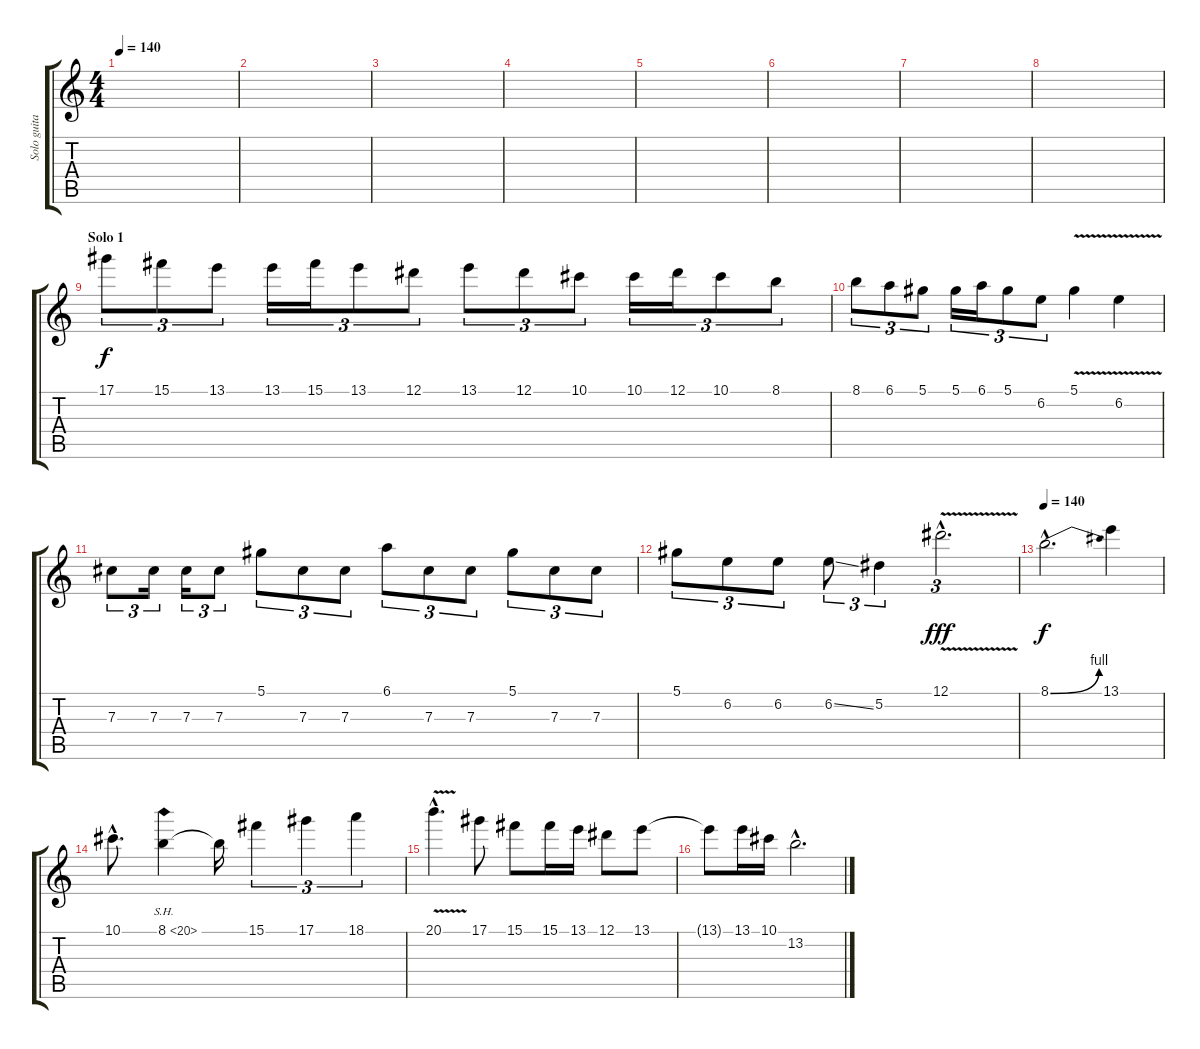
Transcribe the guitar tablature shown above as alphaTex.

\track ("Solo guitar 1" "Solo guita") {instrument overdrivenguitar}
\staff {score tabs}
\tuning (Eb4 Bb3 Gb3 Db3 Ab2 Db2) {hide}
\ts (4 4)
\tempo 140
\clef g2
\ks c
|
|
|
|
|
|
|
|
\section ("" "Solo 1")
17.1.8{tu (3 2)} 15.1.8{tu (3 2)} 13.1.8{tu (3 2)} 13.1.16{tu (3 2)} 15.1.16{tu (3 2)} 13.1.8{tu (3 2)} 12.1.8{tu (3 2)} 13.1.8{tu (3 2)} 12.1.8{tu (3 2)} 10.1.8{tu (3 2)} 10.1.16{tu (3 2)} 12.1.16{tu (3 2)} 10.1.8{tu (3 2)} 8.1.8{tu (3 2)} |
8.1.8{tu (3 2)} 6.1.8{tu (3 2)} 5.1.8{tu (3 2)} 5.1.16{tu (3 2)} 6.1.16{tu (3 2)} 5.1.8{tu (3 2)} 6.2.8{tu (3 2)} 5.1{v}.4 6.2{v}.4 |
7.3.8{tu (3 2)} 7.3.16{tu (3 2)} 7.3.16{tu (3 2)} 7.3.8{tu (3 2)} 5.1.8{tu (3 2)} 7.3.8{tu (3 2)} 7.3.8{tu (3 2)} 6.1.8{tu (3 2)} 7.3.8{tu (3 2)} 7.3.8{tu (3 2)} 5.1.8{tu (3 2)} 7.3.8{tu (3 2)} 7.3.8{tu (3 2)} |
5.1.8{tu (3 2)} 6.2.8{tu (3 2)} 6.2.8{tu (3 2)} 6.2{ss}.8{tu (3 2)} 5.2.4{tu (3 2)} 12.1{v hac}.2{d tu (3 2) dy fff instrument guitarharmonics} |
\tempo 140
8.1{be (bend 0 0 60 4) hac}.2{d dy f instrument overdrivenguitar} 13.1.4 |
10.1{hac}.8{d} 8.1{sh 12}.4 8.1{t}.16 15.1.4{tu (3 2)} 17.1.4{tu (3 2)} 18.1.4{tu (3 2)} |
20.1{v hac}.4{d} 17.1.8 15.1.8 15.1.16 13.1.16 12.1.8 13.1.8 |
13.1{t}.8 13.1.16 10.1.16 13.2{hac}.2{d}
